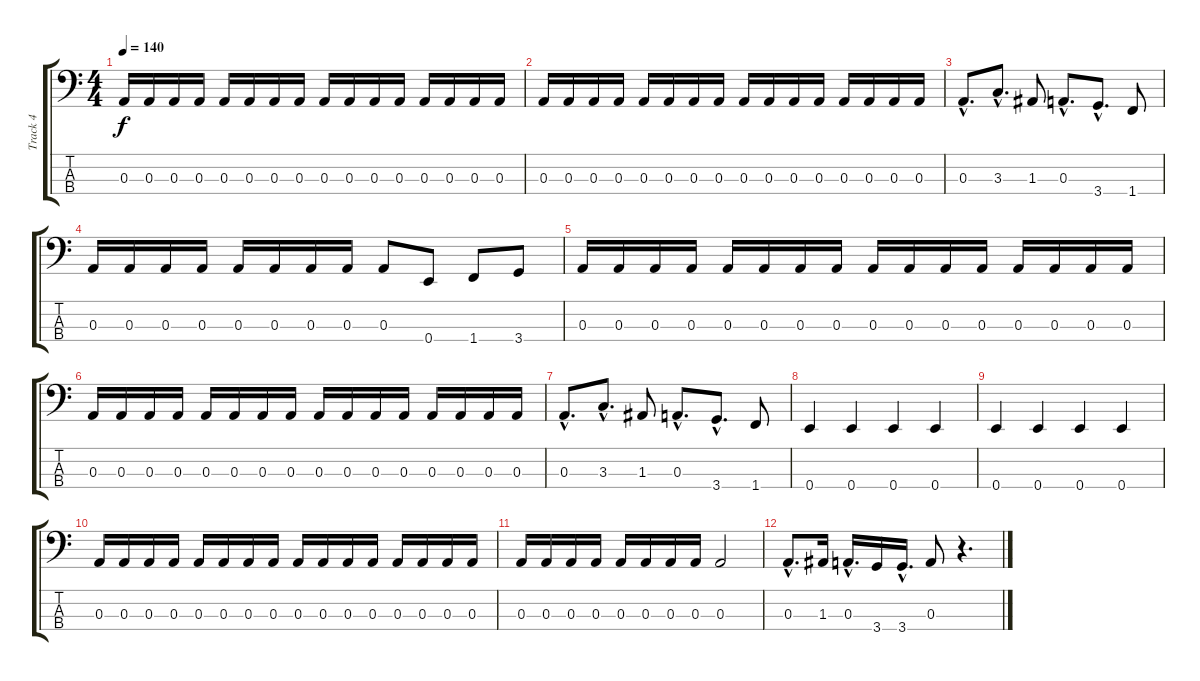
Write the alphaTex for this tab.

\track ("Track 4" "Track 4") {instrument electricbasspick}
\staff {score tabs}
\tuning (G2 D2 A1 E1) {hide}
\ts (4 4)
\tempo 140
\clef f4
\ks c
0.3.16{dy f} 0.3.16 0.3.16 0.3.16 0.3.16 0.3.16 0.3.16 0.3.16 0.3.16 0.3.16 0.3.16 0.3.16 0.3.16 0.3.16 0.3.16 0.3.16 |
0.3.16 0.3.16 0.3.16 0.3.16 0.3.16 0.3.16 0.3.16 0.3.16 0.3.16 0.3.16 0.3.16 0.3.16 0.3.16 0.3.16 0.3.16 0.3.16 |
0.3{hac}.8{d} 3.3{hac}.8{d} 1.3.8 0.3{hac}.8{d} 3.4{hac}.8{d} 1.4.8 |
0.3.16 0.3.16 0.3.16 0.3.16 0.3.16 0.3.16 0.3.16 0.3.16 0.3.8 0.4.8 1.4.8 3.4.8 |
0.3.16 0.3.16 0.3.16 0.3.16 0.3.16 0.3.16 0.3.16 0.3.16 0.3.16 0.3.16 0.3.16 0.3.16 0.3.16 0.3.16 0.3.16 0.3.16 |
0.3.16 0.3.16 0.3.16 0.3.16 0.3.16 0.3.16 0.3.16 0.3.16 0.3.16 0.3.16 0.3.16 0.3.16 0.3.16 0.3.16 0.3.16 0.3.16 |
0.3{hac}.8{d} 3.3{hac}.8{d} 1.3.8 0.3{hac}.8{d} 3.4{hac}.8{d} 1.4.8 |
0.4.4 0.4.4 0.4.4 0.4.4 |
0.4.4 0.4.4 0.4.4 0.4.4 |
0.3.16 0.3.16 0.3.16 0.3.16 0.3.16 0.3.16 0.3.16 0.3.16 0.3.16 0.3.16 0.3.16 0.3.16 0.3.16 0.3.16 0.3.16 0.3.16 |
0.3.16 0.3.16 0.3.16 0.3.16 0.3.16 0.3.16 0.3.16 0.3.16 0.3.2 |
0.3{hac}.8{d} 1.3.16 0.3{hac}.16{d} 3.4.16 3.4{hac}.16{d} 0.3.8 r.4{d}
